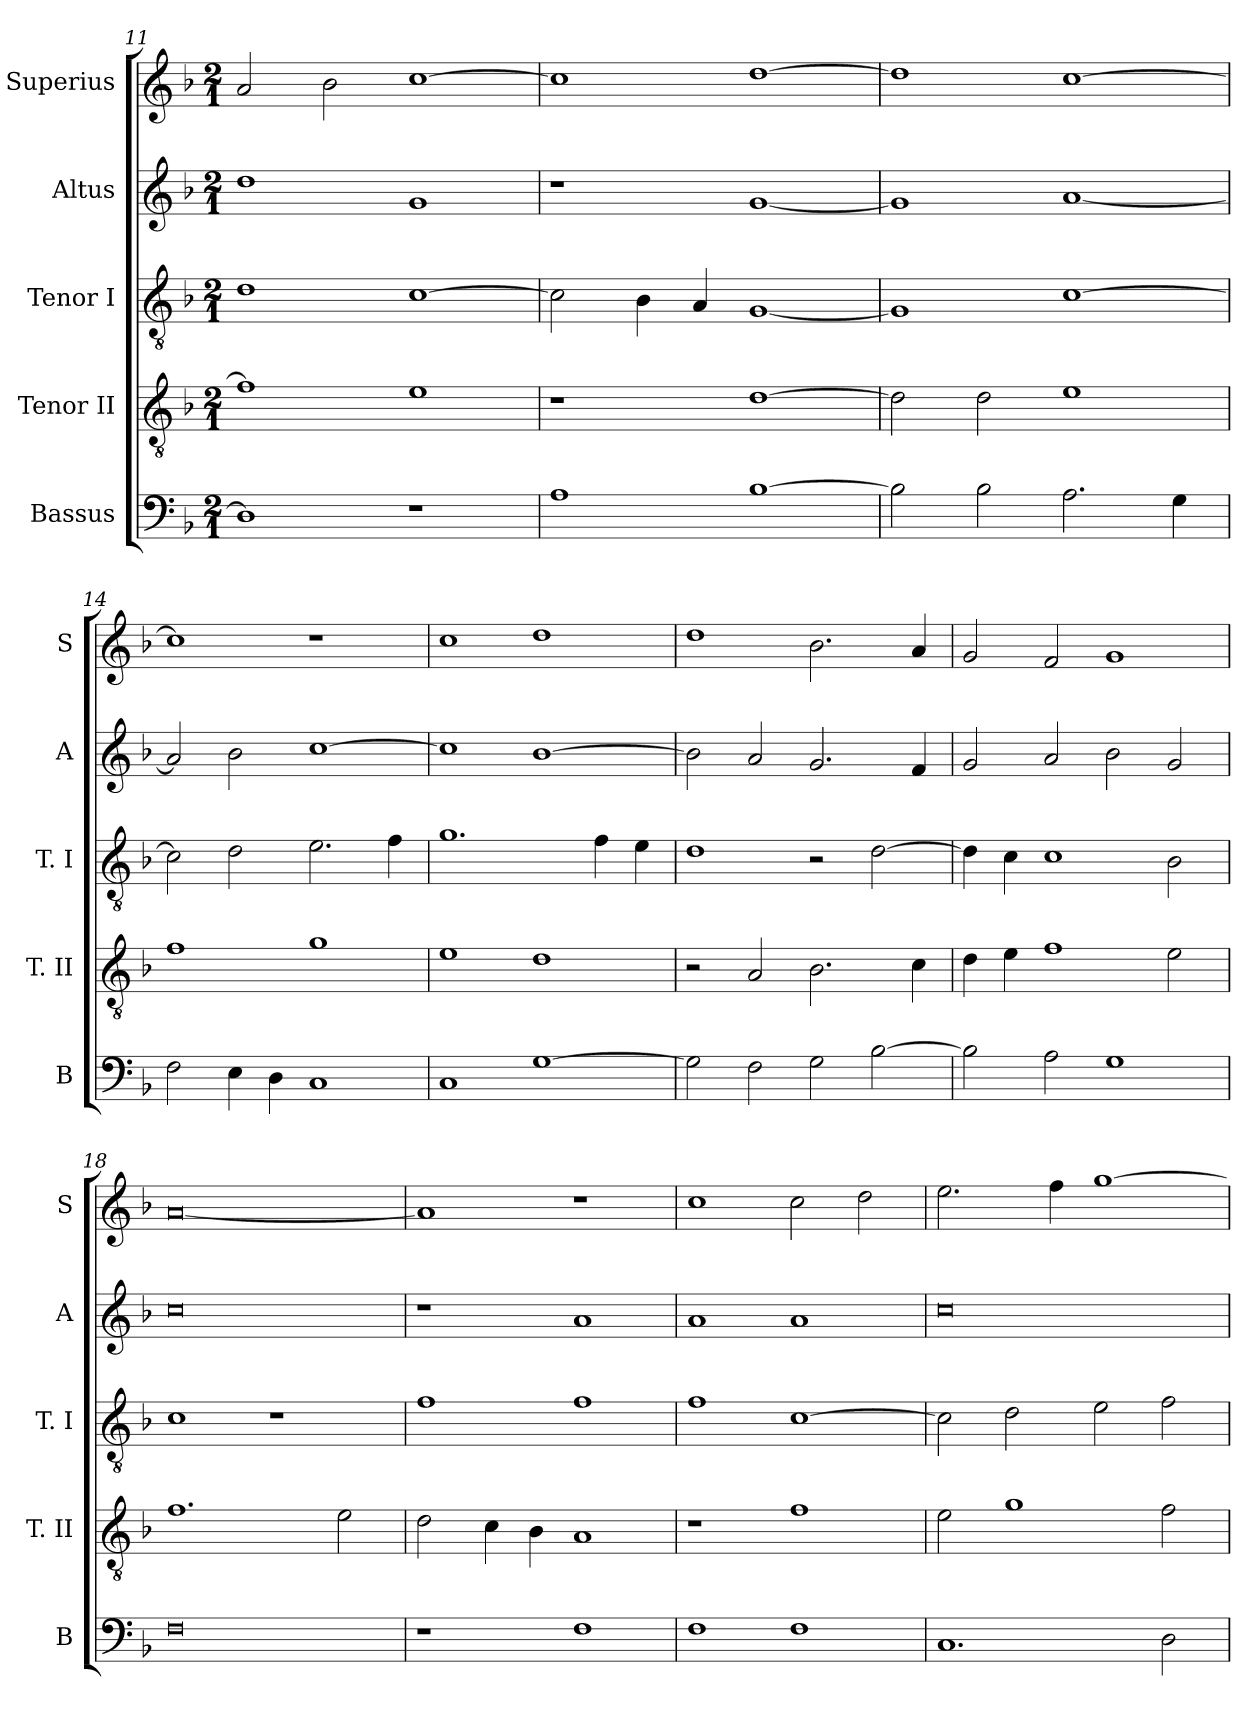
**kern	**kern	**kern	**kern	**kern
*part5	*part4	*part3	*part2	*part1
*staff5	*staff4	*staff3	*staff2	*staff1
*I"Bassus	*I"Tenor II	*I"Tenor I	*I"Altus	*I"Superius
*I'B	*I'T. II	*I'T. I	*I'A	*I'S
*clefF4	*clefGv2	*clefGv2	*clefG2	*clefG2
*k[b-]	*k[b-]	*k[b-]	*k[b-]	*k[b-]
*F:	*F:	*F:	*F:	*F:
*M2/1	*M2/1	*M2/1	*M2/1	*M2/1
=11	=11	=11	=11	=11
1D]	1f]	1d	1dd	2a
.	.	.	.	2b-
1r	1e	[1c	1g	[1cc
=12	=12	=12	=12	=12
1A	1r	2c]	1r	1cc]
.	.	4B-	.	.
.	.	4A	.	.
[1B-	[1d	[1G	[1g	[1dd
=13	=13	=13	=13	=13
2B-]	2d]	1G]	1g]	1dd]
2B-	2d	.	.	.
2.A	1e	[1c	[1a	[1cc
4G	.	.	.	.
=14	=14	=14	=14	=14
2F	1f	2c]	2a]	1cc]
4E	.	2d	2b-	.
4D	.	.	.	.
1C	1g	2.e	[1cc	1r
.	.	4f	.	.
=15	=15	=15	=15	=15
1C	1e	1.g	1cc]	1cc
[1G	1d	.	[1b-	1dd
.	.	4f	.	.
.	.	4e	.	.
=16	=16	=16	=16	=16
2G]	2r	1d	2b-]	1dd
2F	2A	.	2a	.
2G	2.B-	2r	2.g	2.b-
[2B-	.	[2d	.	.
.	4c	.	4f	4a
=17	=17	=17	=17	=17
2B-]	4d	4d]	2g	2g
.	4e	4c	.	.
2A	1f	1c	2a	2f
1G	.	.	2b-	1g
.	2e	2B-	2g	.
=18	=18	=18	=18	=18
0F	1.f	1c	0cc	[0a
.	.	1r	.	.
.	2e	.	.	.
=19	=19	=19	=19	=19
1r	2d	1f	1r	1a]
.	4c	.	.	.
.	4B-	.	.	.
1F	1A	1f	1a	1r
=20	=20	=20	=20	=20
1F	1r	1f	1a	1cc
1F	1f	[1c	1a	2cc
.	.	.	.	2dd
=21	=21	=21	=21	=21
1.C	2e	2c]	0cc	2.ee
.	1g	2d	.	.
.	.	.	.	4ff
.	.	2e	.	[1gg
2D	2f	2f	.	.
=	=	=	=	=
*-	*-	*-	*-	*-
